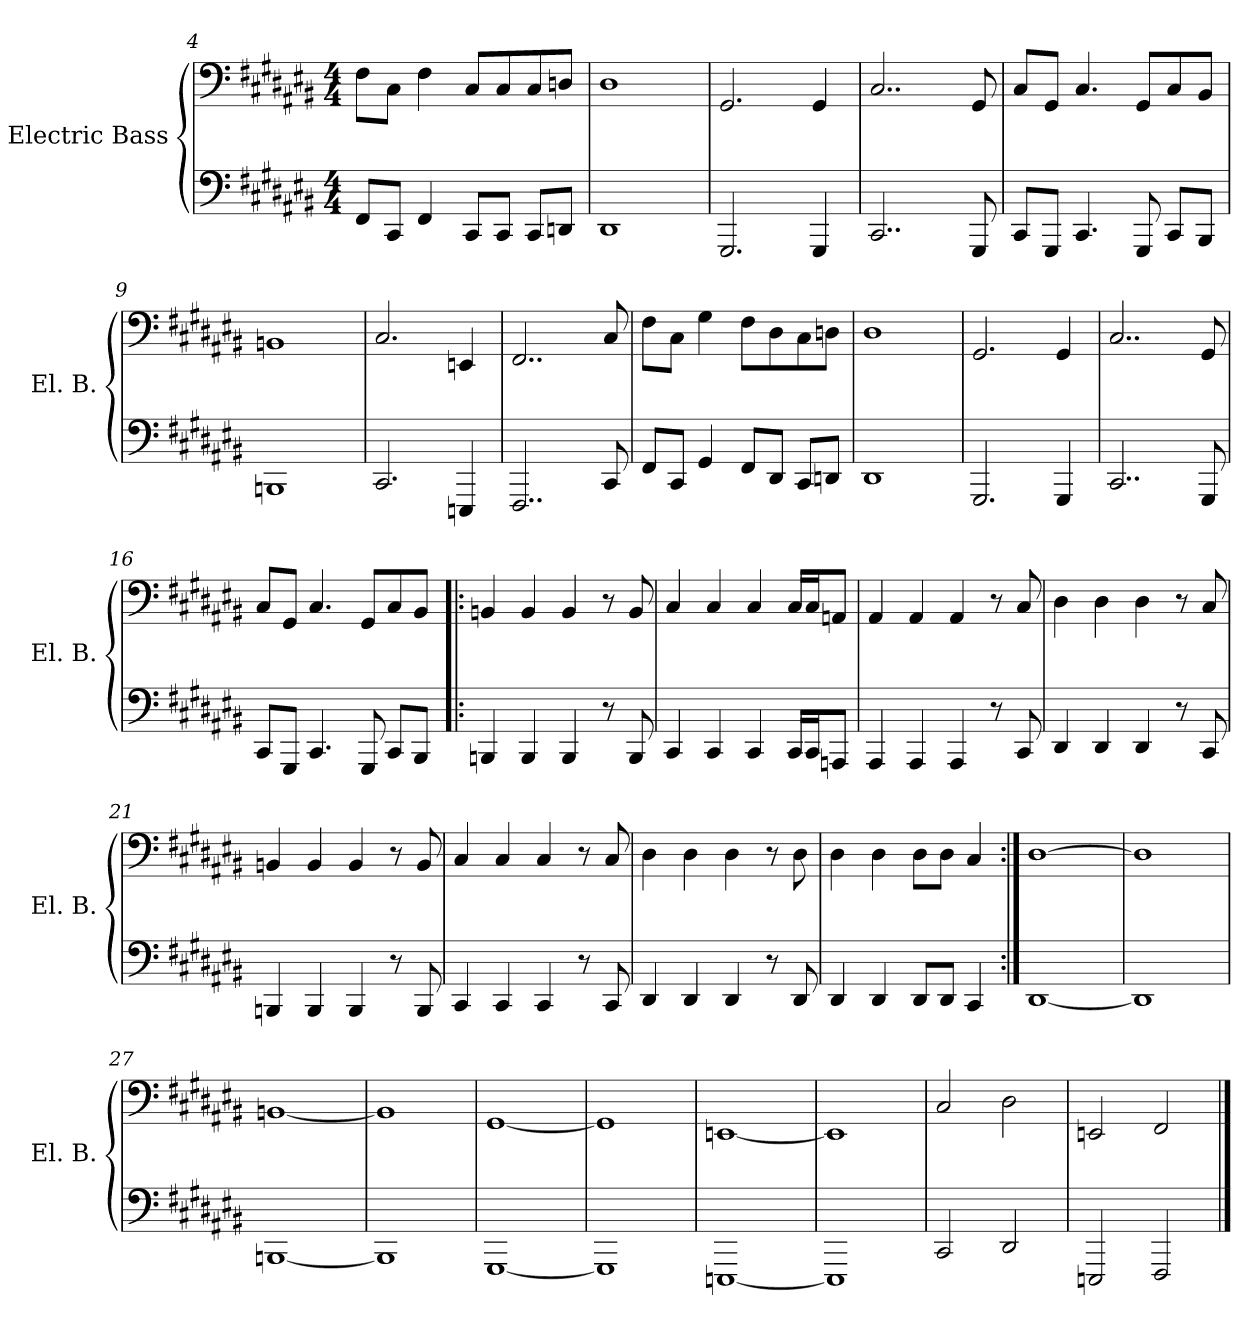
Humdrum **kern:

**kern	**kern
*part1	*part1
*staff2	*staff1
*I"Electric Bass	*
*I'El. B.	*
*	*clefF4
*ITrd7c12	*ITrd7c12
*k[f#c#g#d#a#e#b#]	*k[f#c#g#d#a#e#b#]
*M4/4	*M4/4
=4	=4
8FFF#L	8FF#\L
8CCC#J	8CC#\J
4FFF#	4FF#\
8CCC#L	8CC#/L
8CCC#J	8CC#/
8CCC#L	8CC#/
8DDDJ	8DDn/J
!!LO:LB:g=z
=5	=5
1DDD#	1DD#
=6	=6
2.GGGG#	2.GGG#/
4GGGG#	4GGG#/
=7	=7
2..CCC#	2..CC#/
8GGGG#	8GGG#/
=8	=8
8CCC#L	8CC#/L
8GGGG#J	8GGG#/J
4.CCC#	4.CC#/
8GGGG#	8GGG#/L
8CCC#L	8CC#/
8BBBB#J	8BBB#/J
!!LO:LB:g=z
=9	=9
1BBBB	1BBBn
=10	=10
2.CCC#	2.CC#/
4EEEE	4EEEn/
=11	=11
2..FFFF#	2..FFF#/
8CCC#	8CC#/
=12	=12
8FFF#L	8FF#\L
8CCC#J	8CC#\J
4GGG#	4GG#\
8FFF#L	8FF#\L
8DDD#J	8DD#\
8CCC#L	8CC#\
8DDDJ	8DDn\J
!!LO:LB:g=z
=13	=13
1DDD#	1DD#
=14	=14
2.GGGG#	2.GGG#/
4GGGG#	4GGG#/
=15	=15
2..CCC#	2..CC#/
8GGGG#	8GGG#/
=16	=16
8CCC#L	8CC#/L
8GGGG#J	8GGG#/J
4.CCC#	4.CC#/
8GGGG#	8GGG#/L
8CCC#L	8CC#/
8BBBB#J	8BBB#/J
!!LO:PB:g=z
=17!|:	=17!|:
4BBBB	4BBBn/
4BBBB	4BBB/
4BBBB	4BBB/
8r	8r
8BBBB	8BBB/
=18	=18
4CCC#	4CC#/
4CCC#	4CC#/
4CCC#	4CC#/
16CCC#LL	16CC#/LL
16CCC#J	16CC#/J
8AAAAJ	8AAAn/J
=19	=19
4AAAA#	4AAA#/
4AAAA#	4AAA#/
4AAAA#	4AAA#/
8r	8r
8CCC#	8CC#/
=20	=20
4DDD#	4DD#\
4DDD#	4DD#\
4DDD#	4DD#\
8r	8r
8CCC#	8CC#/
!!LO:LB:g=z
=21	=21
4BBBB	4BBBn/
4BBBB	4BBB/
4BBBB	4BBB/
8r	8r
8BBBB	8BBB/
=22	=22
4CCC#	4CC#/
4CCC#	4CC#/
4CCC#	4CC#/
8r	8r
8CCC#	8CC#/
=23	=23
4DDD#	4DD#\
4DDD#	4DD#\
4DDD#	4DD#\
8r	8r
8DDD#	8DD#\
=24	=24
4DDD#	4DD#\
4DDD#	4DD#\
8DDD#L	8DD#\L
8DDD#J	8DD#\J
4CCC#	4CC#/
!!LO:LB:g=z
=25:|!	=25:|!
[1DDD#	[1DD#
=26	=26
1DDD#]	1DD#]
=27	=27
[1BBBB	[1BBBn
=28	=28
1BBBB]	1BBB]
=29	=29
[1GGGG#	[1GGG#
=30	=30
1GGGG#]	1GGG#]
!!LO:LB:g=z
=31	=31
[1EEEE	[1EEEn
=32	=32
1EEEE]	1EEE]
=33	=33
2CCC#	2CC#/
2DDD#	2DD#\
=34	=34
2EEEE	2EEEn/
2FFFF#	2FFF#/
==	==
*-	*-
